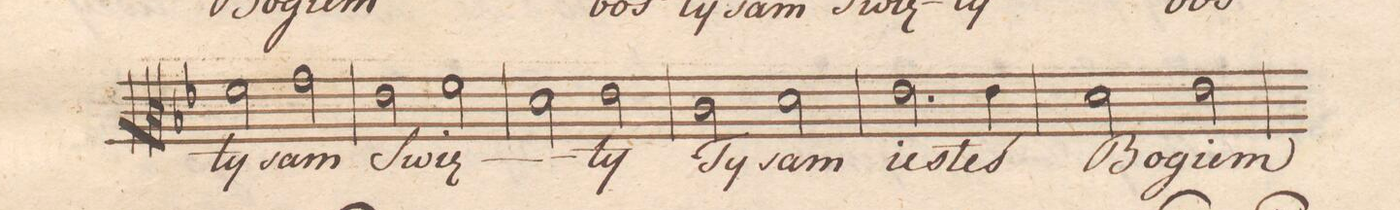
**kern	**text	**dynam
*I"Alto	*	*
*clefC3	*	*
*k[b-e-]	*	*
*met(c)	*	*
*M4/4	*	*
2f\	ty	.
2g\	sam	.
=94	=94	=94
2e-\	ſwię-	.
2f\	.	.
=95	=95	=95
2d\	.	.
2e-\	-ty	.
=96	=96	=96
2c\	Ty	.
2d\	sam	.
=97	=97	=97
2.e-\	ies-	.
4e-\	-tes	.
=98	=98	=98
2d\	Bo-	.
2e-\	-giem	.
=99	=99	=99
*-	*-	*-
